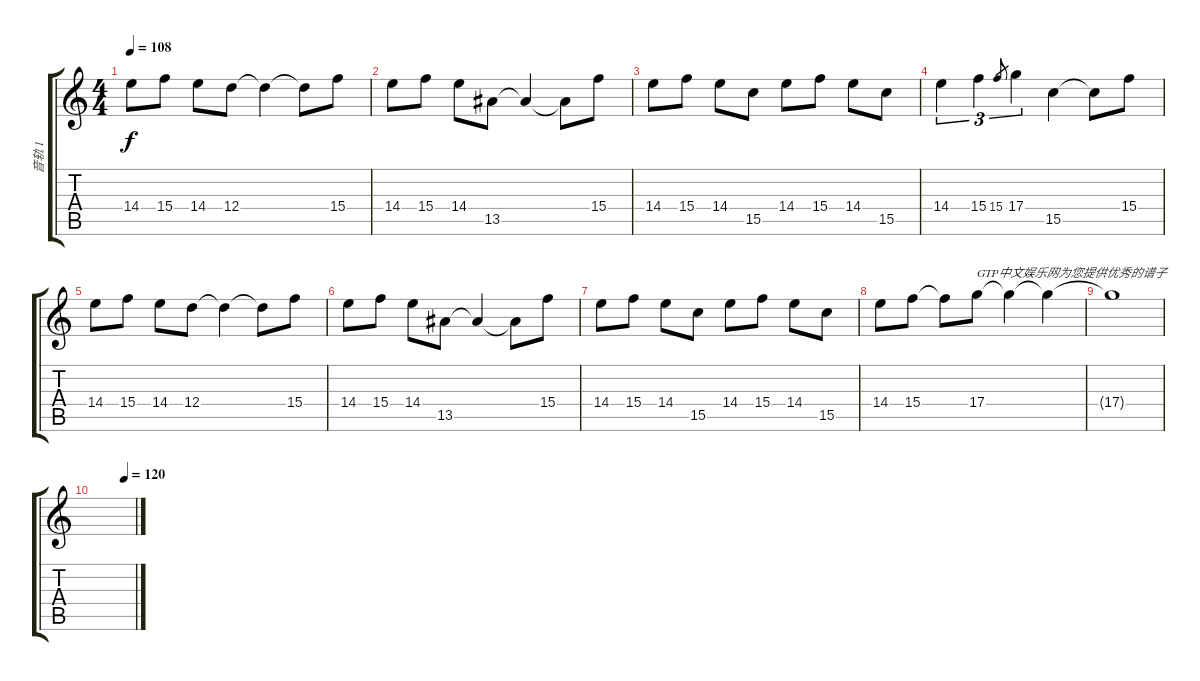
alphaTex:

\track ("音轨 1" "音轨 1") {instrument acousticguitarsteel}
\staff {score tabs}
\tuning (E4 B3 G3 D3 A2 E2) {hide}
\ts (4 4)
\tempo 108
\clef g2
\ks c
14.4.8{dy f} 15.4.8 14.4.8 12.4.8 12.4{t}.4 12.4{t}.8 15.4.8 |
14.4.8 15.4.8 14.4.8 13.5.8 13.5{t}.4 13.5{t}.8 15.4.8 |
14.4.8 15.4.8 14.4.8 15.5.8 14.4.8 15.4.8 14.4.8 15.5.8 |
14.4.4{tu (3 2)} 15.4.4{tu (3 2)} 15.4.8{gr} 17.4.4{tu (3 2)} 15.5.4 15.5{t}.8 15.4.8 |
14.4.8 15.4.8 14.4.8 12.4.8 12.4{t}.4 12.4{t}.8 15.4.8 |
14.4.8 15.4.8 14.4.8 13.5.8 13.5{t}.4 13.5{t}.8 15.4.8 |
14.4.8 15.4.8 14.4.8 15.5.8 14.4.8 15.4.8 14.4.8 15.5.8 |
14.4.8 15.4.8 15.4{t}.8 17.4.8{txt "GTP中文娱乐网为您提供优秀的谱子"} 17.4{t}.4 17.4{t}.4 |
17.4{t}.1 |
\tempo (120 0.75)
